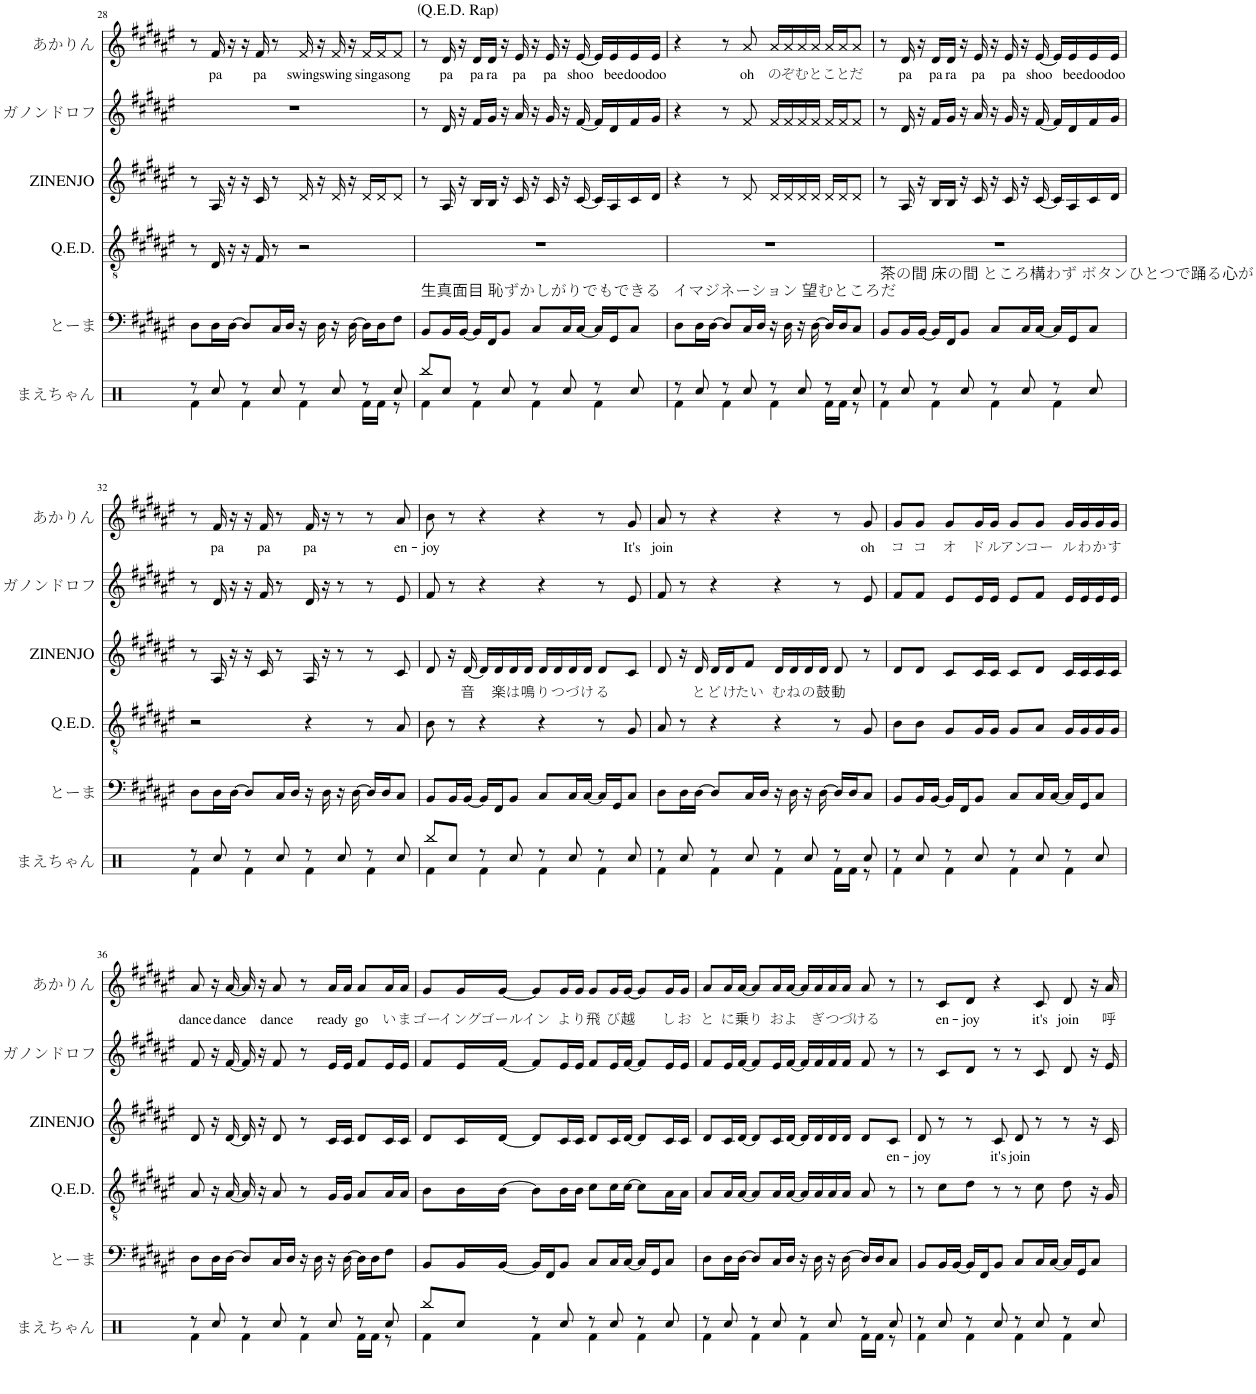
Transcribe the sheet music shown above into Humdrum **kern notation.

**kern	**kern	**harte	**kern	**kern	**text	**kern	**kern	**text	**harte
*part6	*part5	*part5	*part4	*part3	*part3	*part2	*part1	*part1	*part1
*staff6	*staff5	*	*staff4	*staff3	*staff3	*staff2	*staff1	*staff1	*
*I"まえちゃん	*I"とーま	*	*I"Q.E.D.	*I"ZINENJO	*	*I"ガノンドロフ	*I"あかりん	*	*
*	*	*	*I'Q.E.D.	*I'ZINENJO	*	*	*	*	*
!!LO:PB:g=z
*clefX	*clefF4	*	*clefGv2	*clefG2	*	*clefG2	*clefG2	*	*
*k[]	*k[f#c#g#d#a#e#]	*	*k[f#c#g#d#a#e#]	*k[f#c#g#d#a#e#]	*	*k[f#c#g#d#a#e#]	*k[f#c#g#d#a#e#]	*	*
*M4/4	*M4/4	*	*M4/4	*M4/4	*	*M4/4	*M4/4	*	*
=28	=28	=28	=28	=28	=28	=28	=28	=28	=28
*^	*	*	*	*	*	*	*	*	*
8r	4Rf\	8D#\L	.	8r	8r	.	1r	8r	.	.
!	!	!	!	!	!	!	!	!	!LO:LY:b	!
8Rcc/	.	16D#\L	.	16D#/	16A#/	.	.	16f#/	pa	.
.	.	[16D#\JJ	.	16r	16r	.	.	16r	.	.
8r	4Rf\	8D#/L]	.	16r	16r	.	.	16r	.	.
!	!	!	!	!	!	!	!	!	!LO:LY:b	!
.	.	.	.	16F#/	16c#/	.	.	16f#/	pa	.
8Rcc/	.	16C#/L	.	8r	8r	.	.	8r	.	.
.	.	16D#/JJ	.	.	.	.	.	.	.	.
!	!	!	!	!	!	!	!	!	!LO:LY:b	!
8r	4Rf\	16r	.	2r	16d#/	.	.	16f#/	swing	.
.	.	16D#\	.	.	16r	.	.	16r	.	.
!	!	!	!	!	!	!	!	!	!LO:LY:b	!
8Rcc/	.	16r	.	.	16d#/	.	.	16f#/	swing	.
.	.	[16D#\	.	.	16r	.	.	16r	.	.
!	!	!	!	!	!	!	!	!	!LO:LY:b	!
8r	16Rf\LL	16D#\LL]	.	.	16d#/LL	.	.	16f#/LL	sing	.
!	!	!	!	!	!	!	!	!	!LO:LY:b	!
.	16Rf\JJ	16D#\J	.	.	16d#/J	.	.	16f#/J	a	.
!	!	!	!	!	!	!	!	!	!LO:LY:b	!
8Rcc/	8r	8F#\J	.	.	8d#/J	.	.	8f#/J	song	.
=29	=29	=29	=29	=29	=29	=29	=29	=29	=29	=29
!	!	!	!LO:H:kt=生真面目 恥ずかしがりでもできる	!	!	!	!	!	!	!LO:H:kt=Q.E.D. Rap
8Rbb/L	4Rf\	8BB/L	N	1r	8r	.	8r	8r	.	N
!	!	!	!	!	!	!	!	!	!LO:LY:b	!
8Rcc/J	.	16BB/L	.	.	16A#/	.	16d#/	16d#/	pa	.
.	.	[16BB/JJ	.	.	16r	.	16r	16r	.	.
!	!	!	!	!	!	!	!	!	!LO:LY:b	!
8r	4Rf\	16BB/LL]	.	.	16B/LL	.	16f#/LL	16d#/LL	pa	.
!	!	!	!	!	!	!	!	!	!LO:LY:b	!
.	.	16FF#/J	.	.	16B/JJ	.	16g#/JJ	16d#/JJ	ra	.
8Rcc/	.	8BB/J	.	.	16r	.	16r	16r	.	.
!	!	!	!	!	!	!	!	!	!LO:LY:b	!
.	.	.	.	.	16c#/	.	16a#/	16e#/	pa	.
8r	4Rf\	8C#/L	.	.	16r	.	16r	16r	.	.
!	!	!	!	!	!	!	!	!	!LO:LY:b	!
.	.	.	.	.	16c#/	.	16g#/	16e#/	pa	.
8Rcc/	.	16C#/L	.	.	16r	.	16r	16r	.	.
!	!	!	!	!	!	!	!	!	!LO:LY:b	!
.	.	[16C#/JJ	.	.	[16c#/	.	[16f#/	[16e#/	shoo	.
8r	4Rf\	16C#/LL]	.	.	16c#/LL]	.	16f#/LL]	16e#/LL]	.	.
!	!	!	!	!	!	!	!	!	!LO:LY:b	!
.	.	16GG#/J	.	.	16A#/	.	16d#/	16e#/	bee	.
!	!	!	!	!	!	!	!	!	!LO:LY:b	!
8Rcc/	.	8C#/J	.	.	16c#/	.	16f#/	16e#/	doo	.
!	!	!	!	!	!	!	!	!	!LO:LY:b	!
.	.	.	.	.	16d#/JJ	.	16g#/JJ	16e#/JJ	doo	.
=30	=30	=30	=30	=30	=30	=30	=30	=30	=30	=30
!	!	!	!LO:H:kt=イマジネーション 望むところだ	!	!	!	!	!	!	!
8r	4Rf\	8D#\L	N	1r	4r	.	4r	4r	.	.
8Rcc/	.	16D#\L	.	.	.	.	.	.	.	.
.	.	[16D#\JJ	.	.	.	.	.	.	.	.
8r	4Rf\	8D#/L]	.	.	8r	.	8r	8r	.	.
!	!	!	!	!	!	!	!	!	!LO:LY:b	!
8Rcc/	.	16C#/L	.	.	8d#/	.	8f#/	8a#/	oh	.
.	.	16D#/JJ	.	.	.	.	.	.	.	.
!	!	!	!	!	!	!	!	!	!LO:LY:b	!
8r	4Rf\	16r	.	.	16d#/LL	.	16f#/LL	16a#/LL	の	.
!	!	!	!	!	!	!	!	!	!LO:LY:b	!
.	.	16D#\	.	.	16d#/	.	16f#/	16a#/	ぞ	.
!	!	!	!	!	!	!	!	!	!LO:LY:b	!
8Rcc/	.	16r	.	.	16d#/	.	16f#/	16a#/	む	.
!	!	!	!	!	!	!	!	!	!LO:LY:b	!
.	.	[16D#\	.	.	16d#/JJ	.	16f#/JJ	16a#/JJ	と	.
!	!	!	!	!	!	!	!	!	!LO:LY:b	!
8r	16Rf\LL	16D#/LL]	.	.	16d#/LL	.	16f#/LL	16a#/LL	こ	.
!	!	!	!	!	!	!	!	!	!LO:LY:b	!
.	16Rf\JJ	16D#/J	.	.	16d#/J	.	16f#/J	16a#/J	と	.
!	!	!	!	!	!	!	!	!	!LO:LY:b	!
8Rcc/	8r	8C#/J	.	.	8d#/J	.	8f#/J	8a#/J	だ	.
=31	=31	=31	=31	=31	=31	=31	=31	=31	=31	=31
!	!	!	!LO:H:kt=茶の間 床の間 ところ構わず ボタンひとつで踊る心が	!	!	!	!	!	!	!
8r	4Rf\	8BB/L	N	1r	8r	.	8r	8r	.	.
!	!	!	!	!	!	!	!	!	!LO:LY:b	!
8Rcc/	.	16BB/L	.	.	16A#/	.	16d#/	16d#/	pa	.
.	.	[16BB/JJ	.	.	16r	.	16r	16r	.	.
!	!	!	!	!	!	!	!	!	!LO:LY:b	!
8r	4Rf\	16BB/LL]	.	.	16B/LL	.	16f#/LL	16d#/LL	pa	.
!	!	!	!	!	!	!	!	!	!LO:LY:b	!
.	.	16FF#/J	.	.	16B/JJ	.	16g#/JJ	16d#/JJ	ra	.
8Rcc/	.	8BB/J	.	.	16r	.	16r	16r	.	.
!	!	!	!	!	!	!	!	!	!LO:LY:b	!
.	.	.	.	.	16c#/	.	16a#/	16e#/	pa	.
8r	4Rf\	8C#/L	.	.	16r	.	16r	16r	.	.
!	!	!	!	!	!	!	!	!	!LO:LY:b	!
.	.	.	.	.	16c#/	.	16g#/	16e#/	pa	.
8Rcc/	.	16C#/L	.	.	16r	.	16r	16r	.	.
!	!	!	!	!	!	!	!	!	!LO:LY:b	!
.	.	[16C#/JJ	.	.	[16c#/	.	[16f#/	[16e#/	shoo	.
8r	4Rf\	16C#/LL]	.	.	16c#/LL]	.	16f#/LL]	16e#/LL]	.	.
!	!	!	!	!	!	!	!	!	!LO:LY:b	!
.	.	16GG#/J	.	.	16A#/	.	16d#/	16e#/	bee	.
!	!	!	!	!	!	!	!	!	!LO:LY:b	!
8Rcc/	.	8C#/J	.	.	16c#/	.	16f#/	16e#/	doo	.
!	!	!	!	!	!	!	!	!	!LO:LY:b	!
.	.	.	.	.	16d#/JJ	.	16g#/JJ	16e#/JJ	doo	.
!!LO:LB:g=z
=32	=32	=32	=32	=32	=32	=32	=32	=32	=32	=32
8r	4Rf\	8D#\L	.	2r	8r	.	8r	8r	.	.
!	!	!	!	!	!	!	!	!	!LO:LY:b	!
8Rcc/	.	16D#\L	.	.	16A#/	.	16d#/	16f#/	pa	.
.	.	[16D#\JJ	.	.	16r	.	16r	16r	.	.
8r	4Rf\	8D#/L]	.	.	16r	.	16r	16r	.	.
!	!	!	!	!	!	!	!	!	!LO:LY:b	!
.	.	.	.	.	16c#/	.	16f#/	16f#/	pa	.
8Rcc/	.	16C#/L	.	.	8r	.	8r	8r	.	.
.	.	16D#/JJ	.	.	.	.	.	.	.	.
!	!	!	!	!	!	!	!	!	!LO:LY:b	!
8r	4Rf\	16r	.	4r	16A#/	.	16d#/	16f#/	pa	.
.	.	16D#\	.	.	16r	.	16r	16r	.	.
8Rcc/	.	16r	.	.	8r	.	8r	8r	.	.
.	.	[16D#\	.	.	.	.	.	.	.	.
8r	4Rf\	16D#/LL]	.	8r	8r	.	8r	8r	.	.
.	.	16D#/J	.	.	.	.	.	.	.	.
!	!	!	!	!	!	!	!	!	!LO:LY:b	!
8Rcc/	.	8C#/J	.	8A#/	8c#/	.	8e#/	8a#/	en-	.
=33	=33	=33	=33	=33	=33	=33	=33	=33	=33	=33
!	!	!	!	!	!	!	!	!	!LO:LY:b	!
8Rbb/L	4Rf\	8BB/L	.	8B\	8d#/	.	8f#/	8b\	-joy	.
8Rcc/J	.	16BB/L	.	8r	16r	.	8r	8r	.	.
!	!	!	!	!	!	!LO:LY:b	!	!	!	!
.	.	[16BB/JJ	.	.	[16d#/	音	.	.	.	.
8r	4Rf\	16BB/LL]	.	4r	16d#/LL]	.	4r	4r	.	.
!	!	!	!	!	!	!LO:LY:b	!	!	!	!
.	.	16FF#/J	.	.	16d#/	楽	.	.	.	.
!	!	!	!	!	!	!LO:LY:b	!	!	!	!
8Rcc/	.	8BB/J	.	.	16d#/	は	.	.	.	.
!	!	!	!	!	!	!LO:LY:b	!	!	!	!
.	.	.	.	.	16d#/JJ	鳴	.	.	.	.
!	!	!	!	!	!	!LO:LY:b	!	!	!	!
8r	4Rf\	8C#/L	.	4r	16d#/LL	り	4r	4r	.	.
!	!	!	!	!	!	!LO:LY:b	!	!	!	!
.	.	.	.	.	16d#/	つ	.	.	.	.
!	!	!	!	!	!	!LO:LY:b	!	!	!	!
8Rcc/	.	16C#/L	.	.	16d#/	づ	.	.	.	.
!	!	!	!	!	!	!LO:LY:b	!	!	!	!
.	.	[16C#/JJ	.	.	16d#/JJ	け	.	.	.	.
!	!	!	!	!	!	!LO:LY:b	!	!	!	!
8r	4Rf\	16C#/LL]	.	8r	8d#/L	る	8r	8r	.	.
.	.	16GG#/J	.	.	.	.	.	.	.	.
!	!	!	!	!	!	!	!	!	!LO:LY:b	!
8Rcc/	.	8C#/J	.	8G#/	8c#/J	.	8e#/	8g#/	It's	.
=34	=34	=34	=34	=34	=34	=34	=34	=34	=34	=34
!	!	!	!	!	!	!	!	!	!LO:LY:b	!
8r	4Rf\	8D#\L	.	8A#/	8d#/	.	8f#/	8a#/	join	.
8Rcc/	.	16D#\L	.	8r	16r	.	8r	8r	.	.
!	!	!	!	!	!	!LO:LY:b	!	!	!	!
.	.	[16D#\JJ	.	.	16d#/	と	.	.	.	.
!	!	!	!	!	!	!LO:LY:b	!	!	!	!
8r	4Rf\	8D#/L]	.	4r	16d#/LL	ど	4r	4r	.	.
!	!	!	!	!	!	!LO:LY:b	!	!	!	!
.	.	.	.	.	16d#/J	け	.	.	.	.
!	!	!	!	!	!	!LO:LY:b	!	!	!	!
8Rcc/	.	16C#/L	.	.	8f#/J	たい	.	.	.	.
.	.	16D#/JJ	.	.	.	.	.	.	.	.
!	!	!	!	!	!	!LO:LY:b	!	!	!	!
8r	4Rf\	16r	.	4r	16d#/LL	む	4r	4r	.	.
!	!	!	!	!	!	!LO:LY:b	!	!	!	!
.	.	16D#\	.	.	16d#/	ね	.	.	.	.
!	!	!	!	!	!	!LO:LY:b	!	!	!	!
8Rcc/	.	16r	.	.	16d#/	の	.	.	.	.
!	!	!	!	!	!	!LO:LY:b	!	!	!	!
.	.	[16D#\	.	.	16d#/JJ	鼓	.	.	.	.
!	!	!	!	!	!	!LO:LY:b	!	!	!	!
8r	16Rf\LL	16D#/LL]	.	8r	8d#/	動	8r	8r	.	.
.	16Rf\JJ	16D#/J	.	.	.	.	.	.	.	.
!	!	!	!	!	!	!	!	!	!LO:LY:b	!
8Rcc/	8r	8C#/J	.	8G#/	8r	.	8e#/	8g#/	oh	.
=35	=35	=35	=35	=35	=35	=35	=35	=35	=35	=35
!	!	!	!	!	!	!	!	!	!LO:LY:b	!
8r	4Rf\	8BB/L	.	8B\L	8d#/L	.	8f#/L	8g#/L	コ	.
!	!	!	!	!	!	!	!	!	!LO:LY:b	!
8Rcc/	.	16BB/L	.	8B\J	8d#/J	.	8f#/J	8g#/J	コ	.
.	.	[16BB/JJ	.	.	.	.	.	.	.	.
!	!	!	!	!	!	!	!	!	!LO:LY:b	!
8r	4Rf\	16BB/LL]	.	8G#/L	8c#/L	.	8e#/L	8g#/L	オ	.
.	.	16FF#/J	.	.	.	.	.	.	.	.
!	!	!	!	!	!	!	!	!	!LO:LY:b	!
8Rcc/	.	8BB/J	.	16G#/L	16c#/L	.	16e#/L	16g#/L	ド	.
!	!	!	!	!	!	!	!	!	!LO:LY:b	!
.	.	.	.	16G#/JJ	16c#/JJ	.	16e#/JJ	16g#/JJ	ル	.
!	!	!	!	!	!	!	!	!	!LO:LY:b	!
8r	4Rf\	8C#/L	.	8G#/L	8c#/L	.	8e#/L	8g#/L	アン	.
!	!	!	!	!	!	!	!	!	!LO:LY:b	!
8Rcc/	.	16C#/L	.	8A#/J	8d#/J	.	8f#/J	8g#/J	コー	.
.	.	[16C#/JJ	.	.	.	.	.	.	.	.
!	!	!	!	!	!	!	!	!	!LO:LY:b	!
8r	4Rf\	16C#/LL]	.	16G#/LL	16c#/LL	.	16e#/LL	16g#/LL	ル	.
!	!	!	!	!	!	!	!	!	!LO:LY:b	!
.	.	16GG#/J	.	16G#/	16c#/	.	16e#/	16g#/	わ	.
!	!	!	!	!	!	!	!	!	!LO:LY:b	!
8Rcc/	.	8C#/J	.	16G#/	16c#/	.	16e#/	16g#/	か	.
!	!	!	!	!	!	!	!	!	!LO:LY:b	!
.	.	.	.	16G#/JJ	16c#/JJ	.	16e#/JJ	16g#/JJ	す	.
!!LO:LB:g=z
=36	=36	=36	=36	=36	=36	=36	=36	=36	=36	=36
!	!	!	!	!	!	!	!	!	!LO:LY:b	!
8r	4Rf\	8D#\L	.	8A#/	8d#/	.	8f#/	8a#/	dance	.
8Rcc/	.	16D#\L	.	16r	16r	.	16r	16r	.	.
!	!	!	!	!	!	!	!	!	!LO:LY:b	!
.	.	[16D#\JJ	.	[16A#/	[16d#/	.	[16f#/	[16a#/	dance	.
8r	4Rf\	8D#/L]	.	16A#/]	16d#/]	.	16f#/]	16a#/]	.	.
.	.	.	.	16r	16r	.	16r	16r	.	.
!	!	!	!	!	!	!	!	!	!LO:LY:b	!
8Rcc/	.	16C#/L	.	8A#/	8d#/	.	8f#/	8a#/	dance	.
.	.	16D#/JJ	.	.	.	.	.	.	.	.
8r	4Rf\	16r	.	8r	8r	.	8r	8r	.	.
.	.	16D#\	.	.	.	.	.	.	.	.
!	!	!	!	!	!	!	!	!	!LO:LY:b	!
8Rcc/	.	16r	.	16G#/LL	16c#/LL	.	16e#/LL	16a#/LL	ready	.
.	.	[16D#\	.	16G#/JJ	16c#/JJ	.	16e#/JJ	16a#/JJ	.	.
!	!	!	!	!	!	!	!	!	!LO:LY:b	!
8r	16Rf\LL	16D#\LL]	.	8A#/L	8d#/L	.	8f#/L	8a#/L	go	.
.	16Rf\JJ	16D#\J	.	.	.	.	.	.	.	.
!	!	!	!	!	!	!	!	!	!LO:LY:b	!
8Rcc/	8r	8F#\J	.	16A#/L	16c#/L	.	16e#/L	16a#/L	い	.
!	!	!	!	!	!	!	!	!	!LO:LY:b	!
.	.	.	.	16A#/JJ	16c#/JJ	.	16e#/JJ	16a#/JJ	ま	.
=37	=37	=37	=37	=37	=37	=37	=37	=37	=37	=37
!	!	!	!	!	!	!	!	!	!LO:LY:b	!
8Rbb/L	4Rf\	8BB/L	.	8B\L	8d#/L	.	8f#/L	8g#/L	ゴー	.
!	!	!	!	!	!	!	!	!	!LO:LY:b	!
8Rcc/J	.	16BB/L	.	16B\L	16c#/L	.	16e#/L	16g#/L	イング	.
!	!	!	!	!	!	!	!	!	!LO:LY:b	!
.	.	[16BB/JJ	.	[16B\JJ	[16d#/JJ	.	[16f#/JJ	[16g#/JJ	ゴール	.
!	!	!	!	!	!	!	!	!	!LO:LY:b	!
8r	4Rf\	16BB/LL]	.	8B\L]	8d#/L]	.	8f#/L]	8g#/L]	イン	.
.	.	16FF#/J	.	.	.	.	.	.	.	.
!	!	!	!	!	!	!	!	!	!LO:LY:b	!
8Rcc/	.	8BB/J	.	16B\L	16c#/L	.	16e#/L	16g#/L	よ	.
!	!	!	!	!	!	!	!	!	!LO:LY:b	!
.	.	.	.	16B\JJ	16c#/JJ	.	16e#/JJ	16g#/JJ	り	.
!	!	!	!	!	!	!	!	!	!LO:LY:b	!
8r	4Rf\	8C#/L	.	8c#\L	8d#/L	.	8f#/L	8g#/L	飛	.
!	!	!	!	!	!	!	!	!	!LO:LY:b	!
8Rcc/	.	16C#/L	.	16c#\L	16c#/L	.	16e#/L	16g#/L	び	.
!	!	!	!	!	!	!	!	!	!LO:LY:b	!
.	.	[16C#/JJ	.	[16c#\JJ	[16d#/JJ	.	[16f#/JJ	[16g#/JJ	越	.
8r	4Rf\	16C#/LL]	.	8c#\L]	8d#/L]	.	8f#/L]	8g#/L]	.	.
.	.	16GG#/J	.	.	.	.	.	.	.	.
!	!	!	!	!	!	!	!	!	!LO:LY:b	!
8Rcc/	.	8C#/J	.	16A#\L	16c#/L	.	16e#/L	16g#/L	し	.
!	!	!	!	!	!	!	!	!	!LO:LY:b	!
.	.	.	.	16A#\JJ	16c#/JJ	.	16e#/JJ	16g#/JJ	お	.
=38	=38	=38	=38	=38	=38	=38	=38	=38	=38	=38
!	!	!	!	!	!	!	!	!	!LO:LY:b	!
8r	4Rf\	8D#\L	.	8A#/L	8d#/L	.	8f#/L	8a#/L	と	.
!	!	!	!	!	!	!	!	!	!LO:LY:b	!
8Rcc/	.	16D#\L	.	16A#/L	16c#/L	.	16e#/L	16a#/L	に	.
!	!	!	!	!	!	!	!	!	!LO:LY:b	!
.	.	[16D#\JJ	.	[16A#/JJ	[16d#/JJ	.	[16f#/JJ	[16a#/JJ	乗	.
!	!	!	!	!	!	!	!	!	!LO:LY:b	!
8r	4Rf\	8D#/L]	.	8A#/L]	8d#/L]	.	8f#/L]	8a#/L]	り	.
!	!	!	!	!	!	!	!	!	!LO:LY:b	!
8Rcc/	.	16C#/L	.	16A#/L	16c#/L	.	16e#/L	16a#/L	お	.
!	!	!	!	!	!	!	!	!	!LO:LY:b	!
.	.	16D#/JJ	.	[16A#/JJ	[16d#/JJ	.	[16f#/JJ	[16a#/JJ	よ	.
8r	4Rf\	16r	.	16A#/LL]	16d#/LL]	.	16f#/LL]	16a#/LL]	.	.
!	!	!	!	!	!	!	!	!	!LO:LY:b	!
.	.	16D#\	.	16A#/	16d#/	.	16f#/	16a#/	ぎ	.
!	!	!	!	!	!	!	!	!	!LO:LY:b	!
8Rcc/	.	16r	.	16A#/	16d#/	.	16f#/	16a#/	つ	.
!	!	!	!	!	!	!	!	!	!LO:LY:b	!
.	.	[16D#\	.	16A#/JJ	16d#/JJ	.	16f#/JJ	16a#/JJ	づ	.
!	!	!	!	!	!	!	!	!	!LO:LY:b	!
8r	16Rf\LL	16D#/LL]	.	8A#/	8d#/L	.	8f#/	8a#/	ける	.
.	16Rf\JJ	16D#/J	.	.	.	.	.	.	.	.
!	!	!	!	!	!	!LO:LY:b	!	!	!	!
8Rcc/	8r	8C#/J	.	8r	8c#/J	en-	8r	8r	.	.
=39	=39	=39	=39	=39	=39	=39	=39	=39	=39	=39
!	!	!	!	!	!	!LO:LY:b	!	!	!	!
8r	4Rf\	8BB/L	.	8r	8d#/	-joy	8r	8r	.	.
!	!	!	!	!	!	!	!	!	!LO:LY:b	!
8Rcc/	.	16BB/L	.	8c#\L	8r	.	8c#/L	8c#/L	en-	.
.	.	[16BB/JJ	.	.	.	.	.	.	.	.
!	!	!	!	!	!	!	!	!	!LO:LY:b	!
8r	4Rf\	16BB/LL]	.	8d#\J	8r	.	8d#/J	8d#/J	-joy	.
.	.	16FF#/J	.	.	.	.	.	.	.	.
!	!	!	!	!	!	!LO:LY:b	!	!	!	!
8Rcc/	.	8BB/J	.	8r	8c#/	it's	8r	4r	.	.
!	!	!	!	!	!	!LO:LY:b	!	!	!	!
8r	4Rf\	8C#/L	.	8r	8d#/	join	8r	.	.	.
!	!	!	!	!	!	!	!	!	!LO:LY:b	!
8Rcc/	.	16C#/L	.	8c#\	8r	.	8c#/	8c#/	it's	.
.	.	[16C#/JJ	.	.	.	.	.	.	.	.
!	!	!	!	!	!	!	!	!	!LO:LY:b	!
8r	4Rf\	16C#/LL]	.	8d#\	8r	.	8d#/	8d#/	join	.
.	.	16GG#/J	.	.	.	.	.	.	.	.
8Rcc/	.	8C#/J	.	16r	16r	.	16r	16r	.	.
!	!	!	!	!	!	!	!	!	!LO:LY:b	!
.	.	.	.	16G#/	16c#/	.	16e#/	16a#/	呼	.
*v	*v	*	*	*	*	*	*	*	*	*
=	=	=	=	=	=	=	=	=	=
*-	*-	*-	*-	*-	*-	*-	*-	*-	*-
